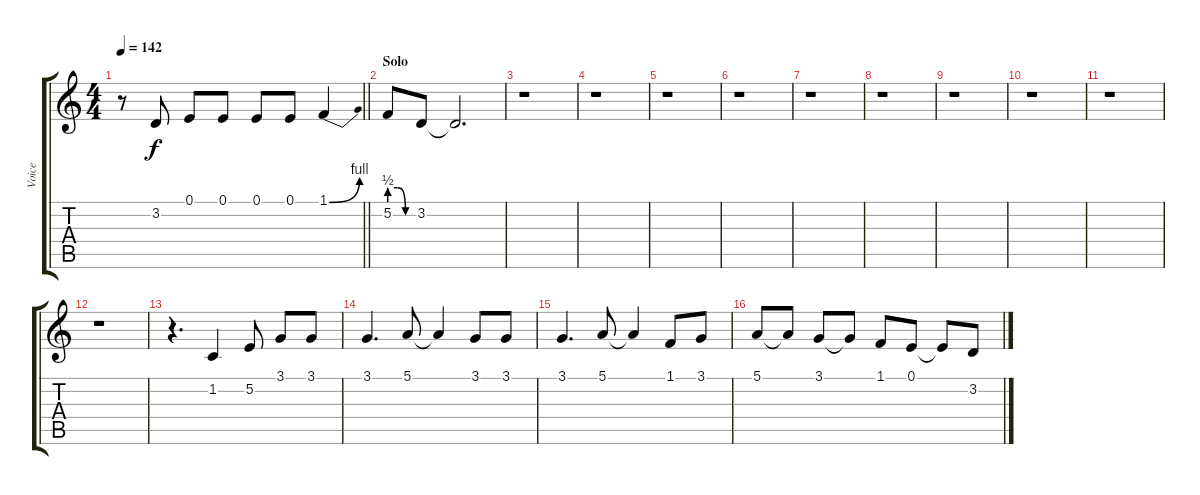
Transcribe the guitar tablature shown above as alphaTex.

\track ("Voice" "Voice") {instrument sopranosax}
\staff {score tabs}
\tuning (E4 B3 G3 D3 A2 E2) {hide}
\ts (4 4)
\tempo 142
\clef g2
\barLineRight lightlight
\ks c
r.8{dy f} 3.2.8 0.1.8 0.1.8 0.1.8 0.1.8 1.1{be (bend 0 0 60 4)}.4 |
\section ("" "Solo")
5.2{be (custom 0 2 20 2 40 0 60 0)}.8 3.2.8 3.2{t}.2{d} |
r.1 |
r.1 |
r.1 |
r.1 |
r.1 |
r.1 |
r.1 |
r.1 |
r.1 |
r.1 |
r.4{d} 1.2.4 5.2.8 3.1.8 3.1.8 |
3.1.4{d} 5.1.8 5.1{t}.4 3.1.8 3.1.8 |
3.1.4{d} 5.1.8 5.1{t}.4 1.1.8 3.1.8 |
5.1.8 5.1{t}.8 3.1.8 3.1{t}.8 1.1.8 0.1.8 0.1{t}.8 3.2.8
